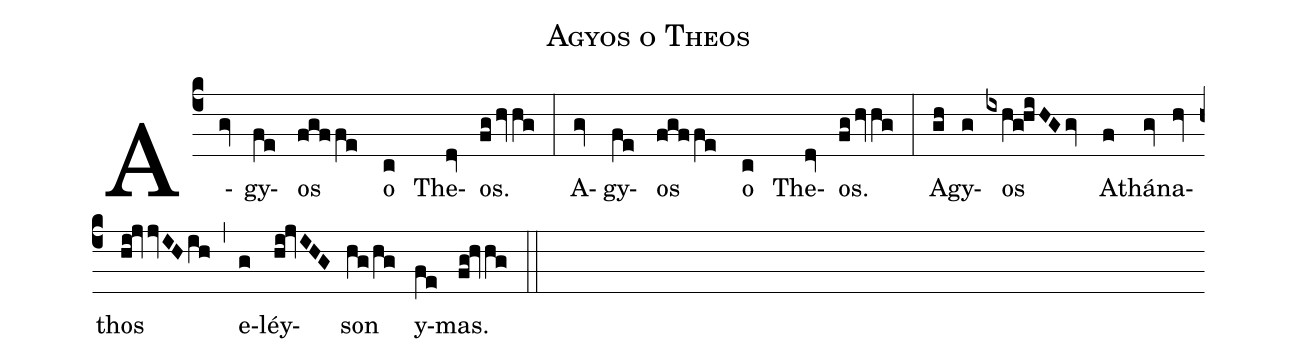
name: Agyos o Theos;
%%
(c4) A(gv)gy(fe)os(fgffe) o(c) The(dv)os.(fghvhg) (:)

A(gv)gy(fe)os(fgffe) o(c) The(dv)os.(fghvhg) (:)

A(gh)gy(g)os(ixhg!hiHGgv) A(f)thá(gv)na(hv)thos(hi!jvjvIHih) (,)
e(g)léy(hi!jvIHG)son(hg/hg) y(fe)mas.(fg!hvhg) (::)
